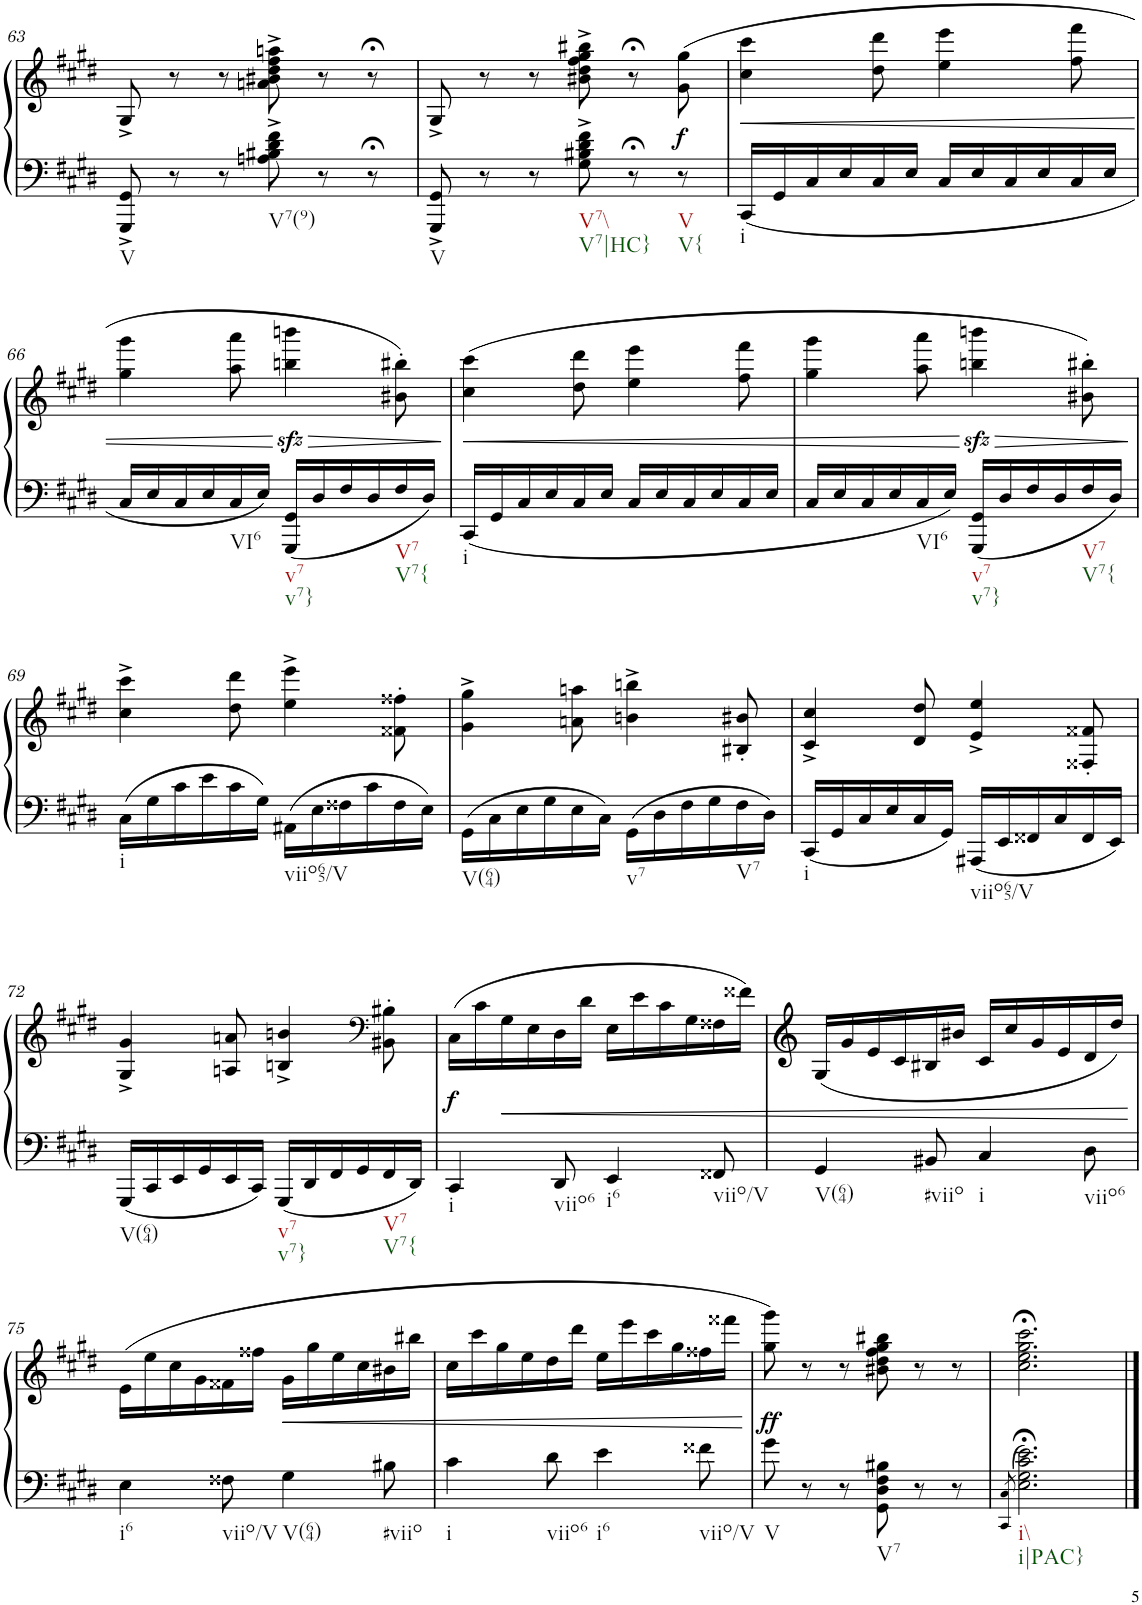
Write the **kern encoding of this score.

**kern	**kern	**dynam
*part1	*part1	*part1
*staff2	*staff1	*staff1/2
*I"Piano	*	*
*I'Pno.	*	*
!!LO:PB:g=z
*clefG2	*clefF4	*
*k[f#c#g#d#]	*k[f#c#g#d#]	*
*M6/8	*M6/8	*
=63	=63	=63
!LO:TX:b:t=V	!	!
8GGG#/^ 8GG#/^	8G#^/	.
8r	8r	.
8r	8r	.
!LO:TX:b:t=V7(9)	!	!
8An\^ 8B#X\^ 8d#\^ 8f#\^	8an\^ 8b#X\^ 8dd#\^ 8ff#\^ 8aan\^	.
8r	8r	.
8r;<	8r;<	.
=64	=64	=64
!LO:TX:b:t=V	!	!
8GGG#/^ 8GG#/^	8G#^/	.
8r	8r	.
8r	8r	.
!LO:TX:b:t=V7\\	!	!
!LO:TX:b:t=V7|HC}	!	!
8G#\^ 8B#X\^ 8d#\^ 8f#\^	8b#X\^ 8dd#\^ 8ff#\^ 8gg#\^ 8bb#X\^	.
8r;<	8r;<	.
!LO:TX:b:t=V	!	!
!LO:TX:b:t=V{	!	!
!	!	!LO:DY:b
8r	(8g#\ 8gg#\	f
=65	=65	=65
!LO:TX:b:t=i	!	!
!	!	!LO:HP:b
16CC#/LL	4cc#\ 4ccc#\	<
16GG#/	.	.
16C#/	.	.
16E/	.	.
16C#/	8dd#\ 8ddd#\	.
16E/JJ	.	.
16C#/LL	4ee\ 4eee\	.
16E/	.	.
16C#/	.	.
16E/	.	.
16C#/	8ff#\ 8fff#\	.
16E/JJ	.	.
!!LO:LB:g=z
=66	=66	=66
16C#/LL	4gg#\ 4ggg#\	.
16E/	.	.
16C#/	.	.
16E/	.	.
!LO:TX:b:t=VI6	!	!
16C#/	8aa\ 8aaa\	.
16E/JJ	.	.
!LO:TX:b:t=v7	!	!
!LO:TX:b:t=v7}	!	!
!	!	!LO:HP:n=1:b
16GGG#/ 16GG#/LL	4bbn\zz< 4bbbn\zz<	[ >
16D#/	.	.
16F#/	.	.
16D#/	.	.
!LO:TX:b:t=V7	!	!
!LO:TX:b:t=V7{	!	!
16F#/	8b#X\' 8bb#X\')	.
16D#/JJ	.	.
.	.	]
=67	=67	=67
!LO:TX:b:t=i	!	!
!	!	!LO:HP:b
16CC#/LL	(4cc#\ 4ccc#\	<
16GG#/	.	.
16C#/	.	.
16E/	.	.
16C#/	8dd#\ 8ddd#\	.
16E/JJ	.	.
16C#/LL	4ee\ 4eee\	.
16E/	.	.
16C#/	.	.
16E/	.	.
16C#/	8ff#\ 8fff#\	.
16E/JJ	.	.
=68	=68	=68
16C#/LL	4gg#\ 4ggg#\	.
16E/	.	.
16C#/	.	.
16E/	.	.
!LO:TX:b:t=VI6	!	!
16C#/	8aa\ 8aaa\	.
16E/JJ	.	.
!LO:TX:b:t=v7	!	!
!LO:TX:b:t=v7}	!	!
!	!	!LO:HP:n=1:b
16GGG#/ 16GG#/LL	4bbn\zz< 4bbbn\zz<	[ >
16D#/	.	.
16F#/	.	.
16D#/	.	.
!LO:TX:b:t=V7	!	!
!LO:TX:b:t=V7{	!	!
16F#/	8b#X\' 8bb#X\')	.
16D#/JJ	.	.
.	.	]
!!LO:LB:g=z
=69	=69	=69
!LO:TX:b:t=i	!	!
16C#\LL	4cc#\^ 4ccc#\^	.
16G#\	.	.
16c#\	.	.
16e\	.	.
16c#\	8dd#\ 8ddd#\	.
16G#\JJ	.	.
!LO:TX:b:t=viio65/V	!	!
16AA#X\LL	4ee\^ 4eee\^	.
16E\	.	.
16F##X\	.	.
16c#\	.	.
16F##\	8f##X\' 8ff##X\'	.
16E\JJ	.	.
=70	=70	=70
!LO:TX:b:t=V(64)	!	!
16GG#\LL	4g#\^ 4gg#\^	.
16C#\	.	.
16E\	.	.
16G#\	.	.
16E\	8an\ 8aan\	.
16C#\JJ	.	.
!LO:TX:b:t=v7	!	!
16GG#\LL	4bn\^ 4bbn\^	.
16D#\	.	.
16F#\	.	.
16G#\	.	.
!LO:TX:b:t=V7	!	!
16F#\	8B#X/' 8b#X/'	.
16D#\JJ	.	.
=71	=71	=71
!LO:TX:b:t=i	!	!
16CC#/LL	4c#/^ 4cc#/^	.
16GG#/	.	.
16C#/	.	.
16E/	.	.
16C#/	8d#/ 8dd#/	.
16GG#/JJ	.	.
!LO:TX:b:t=viio65/V	!	!
16AAA#X/LL	4e/^ 4ee/^	.
16EE/	.	.
16FF##X/	.	.
16C#/	.	.
16FF##/	8F##X/' 8f##X/'	.
16EE/JJ	.	.
!!LO:LB:g=z
=72	=72	=72
!LO:TX:b:t=V(64)	!	!
16GGG#/LL	4G#/^ 4g#/^	.
16CC#/	.	.
16EE/	.	.
16GG#/	.	.
16EE/	8An/ 8an/	.
16CC#/JJ	.	.
!LO:TX:b:t=v7	!	!
!LO:TX:b:t=v7}	!	!
16GGG#/LL	4Bn/^ 4bn/^	.
16DD#/	.	.
16FF#/	.	.
16GG#/	.	.
*	*clefF4	*
!LO:TX:b:t=V7	!	!
!LO:TX:b:t=V7{	!	!
16FF#/	8BB#X\' 8B#X\'	.
16DD#/JJ	.	.
=73	=73	=73
!LO:TX:b:t=i	!	!
!	!	!LO:DY:b
4CC#/	(16C#\LL	f
.	16c#\	.
!	!	!LO:HP:b
.	16G#\	<
.	16E\	.
!LO:TX:b:t=viio6	!	!
8DD#/	16D#\	.
.	16d#\JJ	.
!LO:TX:b:t=i6	!	!
4EE/	16E\LL	.
.	16e\	.
.	16c#\	.
.	16G#\	.
!LO:TX:b:t=viio/V	!	!
8FF##X/	16F##X\	.
.	16f##X\JJ)	.
=74	=74	=74
!LO:TX:b:t=V(64)	!	!
4GG#/	(16G#/LL	.
.	16g#/	.
.	16e/	.
.	16c#/	.
!LO:TX:b:t=#viio	!	!
8BB#X/	16B#X/	.
.	16b#X/JJ	.
!LO:TX:b:t=i	!	!
4C#/	16c#/LL	.
.	16cc#/	.
.	16g#/	.
.	16e/	.
!LO:TX:b:t=viio6	!	!
8D#\	16d#/	.
.	16dd#/JJ)	.
.	.	[
!!LO:LB:g=z
=75	=75	=75
!LO:TX:b:t=i6	!	!
4E\	(16e\LL	.
.	16ee\	.
.	16cc#\	.
.	16g#\	.
!LO:TX:b:t=viio/V	!	!
8F##X\	16f##X\	.
.	16ff##X\JJ	.
!LO:TX:b:t=V(64)	!	!
!	!	!LO:HP:b
4G#\	16g#\LL	<
.	16gg#\	.
.	16ee\	.
.	16cc#\	.
!LO:TX:b:t=#viio	!	!
8B#X\	16b#X\	.
.	16bb#X\JJ	.
=76	=76	=76
!LO:TX:b:t=i	!	!
4c#\	16cc#\LL	.
.	16ccc#\	.
.	16gg#\	.
.	16ee\	.
!LO:TX:b:t=viio6	!	!
8d#\	16dd#\	.
.	16ddd#\JJ	.
!LO:TX:b:t=i6	!	!
4e\	16ee\LL	.
.	16eee\	.
.	16ccc#\	.
.	16gg#\	.
!LO:TX:b:t=viio/V	!	!
8f##X\	16ff##X\	.
.	16fff##X\JJ	.
.	.	[
=77	=77	=77
!LO:TX:b:t=V	!	!
!	!	!LO:DY:b
8g#\	8gg#\ 8ggg#\)	ff
8r	8r	.
8r	8r	.
!LO:TX:b:t=V7	!	!
8GG#\ 8D#\ 8F#\ 8B#X\	8b#X\ 8dd#\ 8ff#\ 8gg#\ 8bb#X\	.
8r	8r	.
8r	8r	.
=78	=78	=78
8qCC#/ 8qC#/	.	.
!LO:TX:b:t=i\\	!	!
!LO:TX:b:t=i|PAC}	!	!
2.E\;< 2.G#\;< 2.c#\;< 2.e\;<	2.cc#\;< 2.ee\;< 2.gg#\;< 2.ccc#\;<	.
==	==	==
*-	*-	*-
